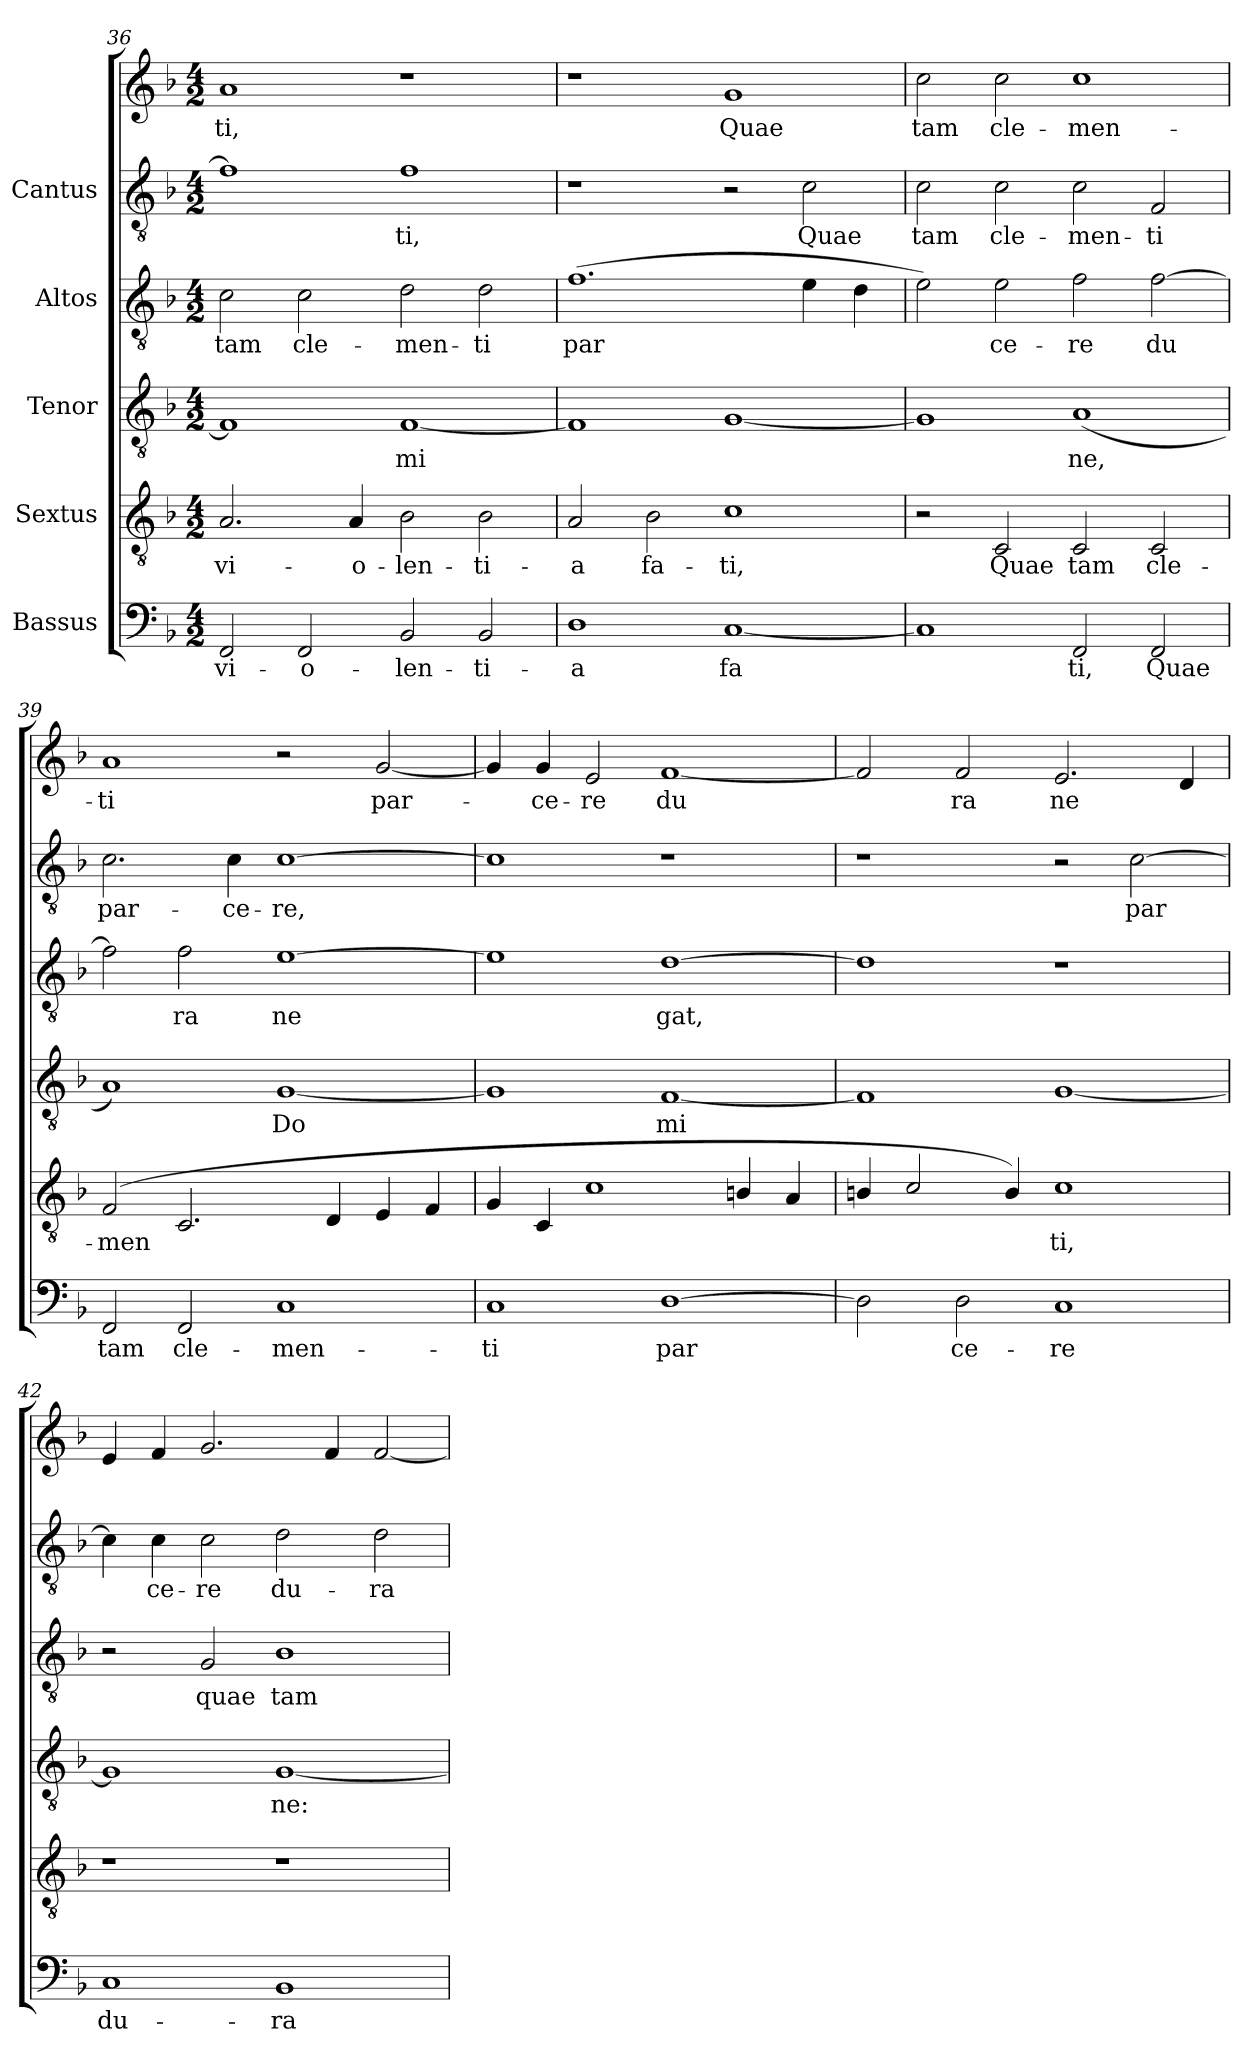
**kern	**text	**kern	**text	**kern	**text	**kern	**text	**kern	**text	**kern	**text
*part5	*part5	*part4	*part4	*part3	*part3	*part2	*part2	*part1	*part1	*part1	*part1
*staff6	*staff6	*staff5	*staff5	*staff4	*staff4	*staff3	*staff3	*staff2	*staff2	*staff1	*staff1
*I"Bassus	*	*I"Sextus	*	*I"Tenor	*	*I"Altos	*	*I"Cantus	*	*	*
*clefF4	*	*clefGv2	*	*clefGv2	*	*clefGv2	*	*clefGv2	*	*clefG2	*
*k[b-]	*	*k[b-]	*	*k[b-]	*	*k[b-]	*	*k[b-]	*	*k[b-]	*
*F:	*	*F:	*	*F:	*	*F:	*	*F:	*	*F:	*
*M4/2	*	*M4/2	*	*M4/2	*	*M4/2	*	*M4/2	*	*M4/2	*
=36	=36	=36	=36	=36	=36	=36	=36	=36	=36	=36	=36
!	!LO:LY:b:cj	!	!LO:LY:b:cj	!	!LO:LY:b:cj	!	!LO:LY:b:cj	!	!LO:LY:b:cj	!	!LO:LY:b:cj
2FF/	vi-	2.A/	vi-	1F]	-	2c\	tam	1f]	.	1a	-ti,
!	!LO:LY:b:cj	!	!	!	!	!	!LO:LY:b:cj	!	!	!	!
2FF/	-o-	.	.	.	.	2c\	cle-	.	.	.	.
!	!	!	!LO:LY:b:cj	!	!	!	!	!	!	!	!
.	.	4A/	-o-	.	.	.	.	.	.	.	.
!	!LO:LY:b:cj	!	!LO:LY:b:cj	!	!LO:LY:b:cj	!	!LO:LY:b:cj	!	!LO:LY:b:cj	!	!
2BB-/	-len-	2B-\	-len-	[<1F	mi-	2d\	-men-	1f	ti,	1r	.
!	!LO:LY:b:cj	!	!LO:LY:b:cj	!	!	!	!LO:LY:b:cj	!	!	!	!
2BB-/	-ti-	2B-\	-ti-	.	.	2d\	-ti	.	.	.	.
=37	=37	=37	=37	=37	=37	=37	=37	=37	=37	=37	=37
!	!LO:LY:b:cj	!	!LO:LY:b:cj	!	!	!	!LO:LY:b:cj	!	!	!	!
1D	-a	2A/	-a	1F]	.	(>1.f	par-	1r	.	1r	.
!	!	!	!LO:LY:b:cj	!	!	!	!	!	!	!	!
.	.	2B-\	fa-	.	.	.	.	.	.	.	.
!	!LO:LY:b:cj	!	!LO:LY:b:cj	!	!	!	!	!	!	!	!LO:LY:b:cj
[<1C	fa-	1c	-ti,	[<1G	.	.	.	2r	.	1g	Quae
!	!	!	!	!	!	!	!LO:LY:b:cj	!	!LO:LY:b:cj	!	!
.	.	.	.	.	.	4e\	--	2c\	Quae	.	.
!	!	!	!	!	!	!	!LO:LY:b:cj	!	!	!	!
.	.	.	.	.	.	4d\	--	.	.	.	.
=38	=38	=38	=38	=38	=38	=38	=38	=38	=38	=38	=38
!	!LO:LY:b:cj	!	!	!	!LO:LY:b:cj	!	!LO:LY:b:cj	!	!LO:LY:b:cj	!	!LO:LY:b:cj
1C]	-	2r	.	1G]	-	2e\)	-	2c\	-tam	2cc\	tam
!	!	!	!LO:LY:b:cj	!	!	!	!LO:LY:b:cj	!	!LO:LY:b:cj	!	!LO:LY:b:cj
.	.	2C/	Quae	.	.	2e\	ce-	2c\	cle-	2cc\	cle-
!	!LO:LY:b:cj	!	!LO:LY:b:cj	!	!LO:LY:b:cj	!	!LO:LY:b:cj	!	!LO:LY:b:cj	!	!LO:LY:b:cj
2FF/	ti,	2C/	tam	(<1A	ne,	2f\	-re	2c\	-men-	1cc	-men-
!	!LO:LY:b:cj	!	!LO:LY:b:cj	!	!	!	!LO:LY:b:cj	!	!LO:LY:b:cj	!	!
2FF/	Quae	2C/	cle-	.	.	[>2f\	du-	2F/	-ti	.	.
!!LO:LB:g=z
=39	=39	=39	=39	=39	=39	=39	=39	=39	=39	=39	=39
!	!LO:LY:b:cj	!	!LO:LY:b:cj	!	!LO:LY:b:cj	!	!LO:LY:b:cj	!	!LO:LY:b:cj	!	!LO:LY:b:cj
2FF/	tam	(<2F/	-men-	1A)	.	2f\]	-	2.c\	-par-	1a	ti
!	!LO:LY:b:cj	!	!LO:LY:b:cj	!	!	!	!LO:LY:b:cj	!	!	!	!
2FF/	cle-	2.C/	--	.	.	2f\	ra	.	.	.	.
!	!	!	!	!	!	!	!	!	!LO:LY:b:cj	!	!
.	.	.	.	.	.	.	.	4c\	-ce-	.	.
!	!LO:LY:b:cj	!	!	!	!LO:LY:b:cj	!	!LO:LY:b:cj	!	!LO:LY:b:cj	!	!
1C	-men-	.	.	[<1G	Do-	[>1e	ne-	[>1c	-re,	2r	.
!	!	!	!LO:LY:b:cj	!	!	!	!	!	!	!	!
.	.	4D/	--	.	.	.	.	.	.	.	.
!	!	!	!LO:LY:b:cj	!	!	!	!	!	!	!	!LO:LY:b:cj
.	.	4E/	--	.	.	.	.	.	.	[<2g/	par-
!	!	!	!LO:LY:b:cj	!	!	!	!	!	!	!	!
.	.	4F/	--	.	.	.	.	.	.	.	.
=40	=40	=40	=40	=40	=40	=40	=40	=40	=40	=40	=40
!	!LO:LY:b:cj	!	!	!	!LO:LY:b:cj	!	!LO:LY:b:cj	!	!	!	!LO:LY:b:cj
1C	-ti	4G/	.	1G]	-	1e]	-	1c]	.	4g/]	.
!	!	!	!	!	!	!	!	!	!	!	!LO:LY:b:cj
.	.	4C/	.	.	.	.	.	.	.	4g/	ce-
!	!	!	!	!	!	!	!	!	!	!	!LO:LY:b:cj
.	.	1c	.	.	.	.	.	.	.	2e/	-re
!	!LO:LY:b:cj	!	!	!	!LO:LY:b:cj	!	!LO:LY:b:cj	!	!	!	!LO:LY:b:cj
[>1D	par-	.	.	[<1F	mi-	[>1d	gat,	1r	.	[<1f	du-
.	.	4Bn/	.	.	.	.	.	.	.	.	.
.	.	4A/	.	.	.	.	.	.	.	.	.
=41	=41	=41	=41	=41	=41	=41	=41	=41	=41	=41	=41
!	!LO:LY:b:cj	!	!LO:LY:b:cj	!	!	!	!	!	!	!	!LO:LY:b:cj
2D\]	-	4Bn/	-	1F]	.	1d]	.	1r	.	2f/]	-
!	!	!	!LO:LY:b:cj	!	!	!	!	!	!	!	!
.	.	2c/	.	.	.	.	.	.	.	.	.
!	!LO:LY:b:cj	!	!	!	!	!	!	!	!	!	!LO:LY:b:cj
2D\	ce-	.	.	.	.	.	.	.	.	2f/	ra
!	!	!	!LO:LY:b:cj	!	!	!	!	!	!	!	!
.	.	4B/)	.	.	.	.	.	.	.	.	.
!	!LO:LY:b:cj	!	!LO:LY:b:cj	!	!	!	!	!	!	!	!LO:LY:b:cj
1C	-re	1c	ti,	[<1G	.	1r	.	2r	.	2.e/	ne-
!	!	!	!	!	!	!	!	!	!LO:LY:b:cj	!	!
.	.	.	.	.	.	.	.	[>2c\	-par-	.	.
!	!	!	!	!	!	!	!	!	!	!	!LO:LY:b:cj
.	.	.	.	.	.	.	.	.	.	4d/	--
!!LO:PB:g=z
=42	=42	=42	=42	=42	=42	=42	=42	=42	=42	=42	=42
!	!LO:LY:b:cj	!	!	!	!LO:LY:b:cj	!	!	!	!LO:LY:b:cj	!	!
1C	du-	1r	.	1G]	-	2r	.	4c\]	-	4e/	.
!	!	!	!	!	!	!	!	!	!LO:LY:b:cj	!	!
.	.	.	.	.	.	.	.	4c\	ce-	4f/	.
!	!	!	!	!	!	!	!LO:LY:b:cj	!	!LO:LY:b:cj	!	!
.	.	.	.	.	.	2G/	quae	2c\	-re	2.g/	.
!	!LO:LY:b:cj	!	!	!	!LO:LY:b:cj	!	!LO:LY:b:cj	!	!LO:LY:b:cj	!	!
1BB-	-ra	1r	.	[<1G	ne:	1B-	tam	2d\	du-	.	.
.	.	.	.	.	.	.	.	.	.	4f/	.
!	!	!	!	!	!	!	!	!	!LO:LY:b:cj	!	!
.	.	.	.	.	.	.	.	2d\	-ra	[<2f/	.
=	=	=	=	=	=	=	=	=	=	=	=
*-	*-	*-	*-	*-	*-	*-	*-	*-	*-	*-	*-
